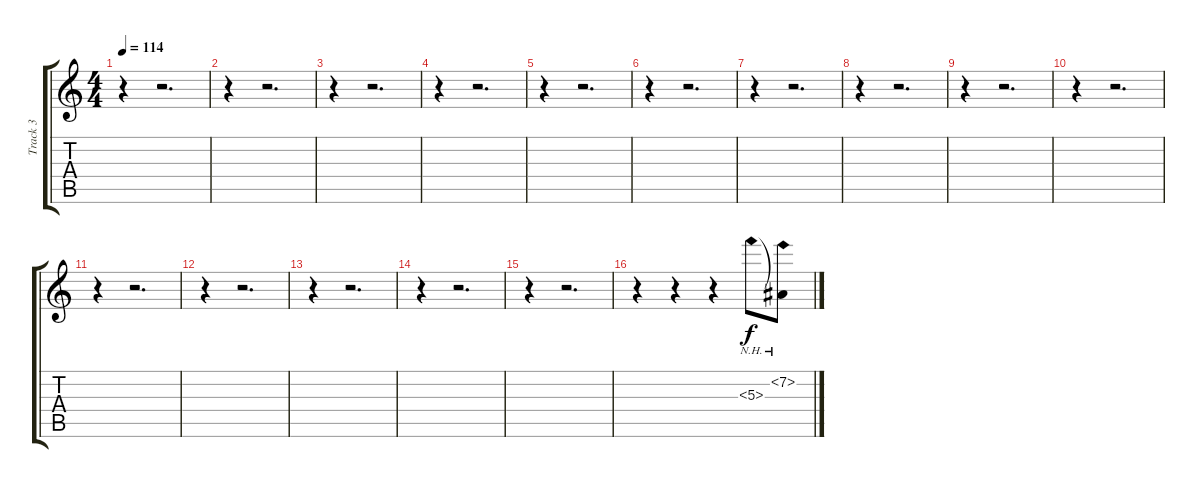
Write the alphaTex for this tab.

\track ("Track 3" "Track 3") {instrument distortionguitar}
\staff {score tabs}
\tuning (D4 A3 F3 C3 G2 D2) {hide}
\ts (4 4)
\tempo 114
\clef g2
\ks c
r.4{dy f} r.2{d} |
r.4 r.2{d} |
r.4 r.2{d} |
r.4 r.2{d} |
r.4 r.2{d} |
r.4 r.2{d} |
r.4 r.2{d} |
r.4 r.2{d} |
r.4 r.2{d} |
r.4 r.2{d} |
r.4 r.2{d} |
r.4 r.2{d} |
r.4 r.2{d} |
r.4 r.2{d} |
r.4 r.2{d} |
r.4 r.4 r.4 5.3{nh}.8 (7.2{nh} 5.3{t}).8
